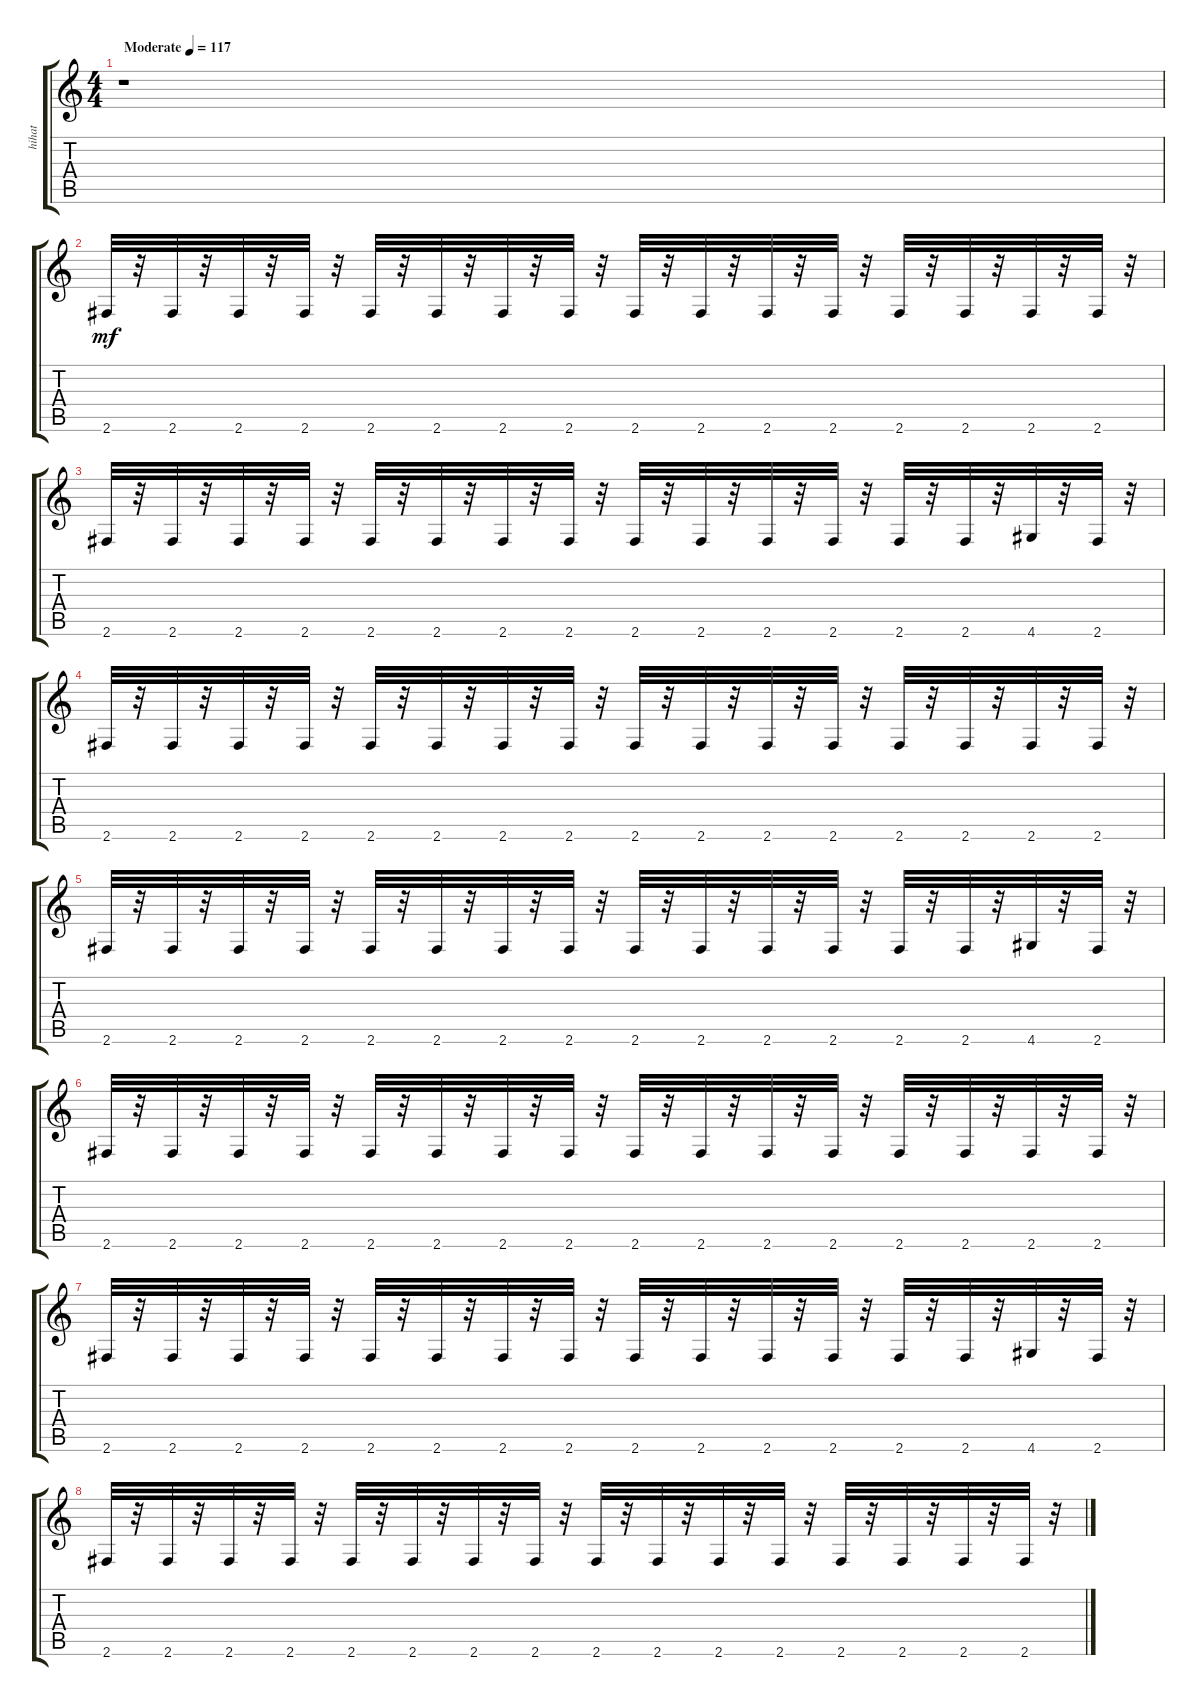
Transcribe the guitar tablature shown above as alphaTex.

\track ("hihat   " "hihat   ") {instrument electricguitarmuted}
\staff {score tabs}
\tuning (E4 B3 G3 D3 A2 E2) {hide}
\ts (4 4)
\tempo (117 "Moderate")
\clef g2
\ks c
r.1{dy mf instrument electricguitarmuted} |
2.6.32 r.32 2.6.32 r.32 2.6.32 r.32 2.6.32 r.32 2.6.32 r.32 2.6.32 r.32 2.6.32 r.32 2.6.32 r.32 2.6.32 r.32 2.6.32 r.32 2.6.32 r.32 2.6.32 r.32 2.6.32 r.32 2.6.32 r.32 2.6.32 r.32 2.6.32 r.32 |
2.6.32 r.32 2.6.32 r.32 2.6.32 r.32 2.6.32 r.32 2.6.32 r.32 2.6.32 r.32 2.6.32 r.32 2.6.32 r.32 2.6.32 r.32 2.6.32 r.32 2.6.32 r.32 2.6.32 r.32 2.6.32 r.32 2.6.32 r.32 4.6.32 r.32 2.6.32 r.32 |
2.6.32 r.32 2.6.32 r.32 2.6.32 r.32 2.6.32 r.32 2.6.32 r.32 2.6.32 r.32 2.6.32 r.32 2.6.32 r.32 2.6.32 r.32 2.6.32 r.32 2.6.32 r.32 2.6.32 r.32 2.6.32 r.32 2.6.32 r.32 2.6.32 r.32 2.6.32 r.32 |
2.6.32 r.32 2.6.32 r.32 2.6.32 r.32 2.6.32 r.32 2.6.32 r.32 2.6.32 r.32 2.6.32 r.32 2.6.32 r.32 2.6.32 r.32 2.6.32 r.32 2.6.32 r.32 2.6.32 r.32 2.6.32 r.32 2.6.32 r.32 4.6.32 r.32 2.6.32 r.32 |
2.6.32 r.32 2.6.32 r.32 2.6.32 r.32 2.6.32 r.32 2.6.32 r.32 2.6.32 r.32 2.6.32 r.32 2.6.32 r.32 2.6.32 r.32 2.6.32 r.32 2.6.32 r.32 2.6.32 r.32 2.6.32 r.32 2.6.32 r.32 2.6.32 r.32 2.6.32 r.32 |
2.6.32 r.32 2.6.32 r.32 2.6.32 r.32 2.6.32 r.32 2.6.32 r.32 2.6.32 r.32 2.6.32 r.32 2.6.32 r.32 2.6.32 r.32 2.6.32 r.32 2.6.32 r.32 2.6.32 r.32 2.6.32 r.32 2.6.32 r.32 4.6.32 r.32 2.6.32 r.32 |
2.6.32 r.32 2.6.32 r.32 2.6.32 r.32 2.6.32 r.32 2.6.32 r.32 2.6.32 r.32 2.6.32 r.32 2.6.32 r.32 2.6.32 r.32 2.6.32 r.32 2.6.32 r.32 2.6.32 r.32 2.6.32 r.32 2.6.32 r.32 2.6.32 r.32 2.6.32 r.32
